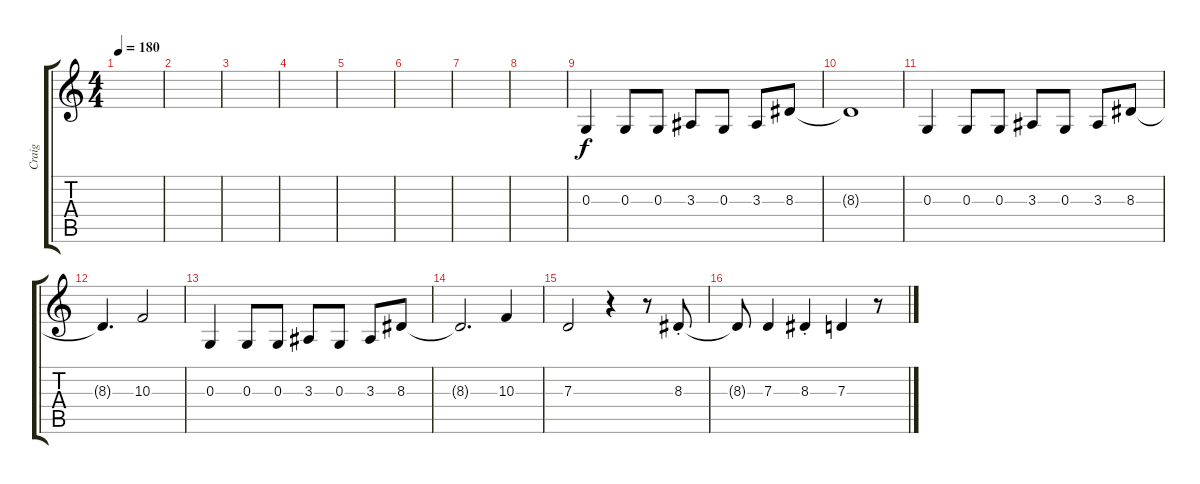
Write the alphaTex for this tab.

\track ("Craig" "Craig") {instrument altosax}
\staff {score tabs}
\tuning (E4 B3 G3 D3 A2 E2) {hide}
\ts (4 4)
\tempo 180
\clef g2
\ks c
|
|
|
|
|
|
|
|
0.3.4 0.3.8 0.3.8 3.3.8 0.3.8 3.3.8 8.3.8 |
8.3{t}.1 |
0.3.4 0.3.8 0.3.8 3.3.8 0.3.8 3.3.8 8.3.8 |
8.3{t}.4{d} 10.3.2 |
0.3.4 0.3.8 0.3.8 3.3.8 0.3.8 3.3.8 8.3.8 |
8.3{t}.2{d} 10.3.4 |
7.3.2 r.4 r.8 8.3{st}.8 |
8.3{t}.8 7.3.4 8.3{st}.4 7.3.4 r.8
